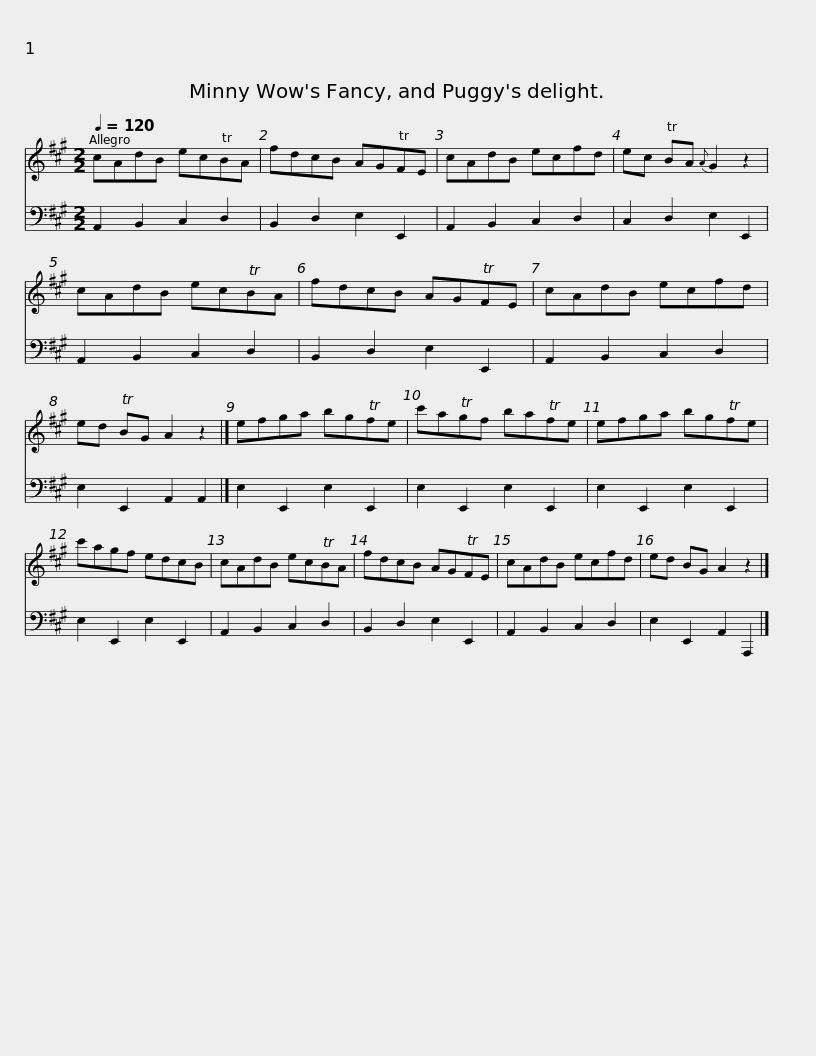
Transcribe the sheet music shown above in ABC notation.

X:1
%%score 1 2
L:1/8
Q:1/4=120
M:2/2
I:linebreak $
K:A
V:1 treble
V:2 bass
V:1
 cAdB ecTBA | fdcB AGTFE | cAdB ecfd | ec TBA{A} G2 z2 | cAdB ecTBA |$ %5
 fdcB AGTFE | cAdB ecfd | ed TBG A2 z2 |] efga bgTfe | c'aTgf baTfe |$ %10
 efga bgTfe | c'agf edcB | cAdB ecTBA | fdcB AGTFE | cAdB ecfd |$ %15
 ed BG A2 z2 |] %16
V:2
 A,,2 B,,2 C,2 D,2 | B,,2 D,2 E,2 E,,2 | A,,2 B,,2 C,2 D,2 | C,2 D,2 E,2 E,,2 | A,,2 B,,2 C,2 D,2 |$ %5
 B,,2 D,2 E,2 E,,2 | A,,2 B,,2 C,2 D,2 | E,2 E,,2 A,,2 A,,2 |] E,2 E,,2 E,2 E,,2 | E,2 E,,2 E,2 E,,2 |$ %10
 E,2 E,,2 E,2 E,,2 | E,2 E,,2 E,2 E,,2 | A,,2 B,,2 C,2 D,2 | B,,2 D,2 E,2 E,,2 | A,,2 B,,2 C,2 D,2 |$ %15
 E,2 E,,2 A,,2 A,,,2 |] %16
